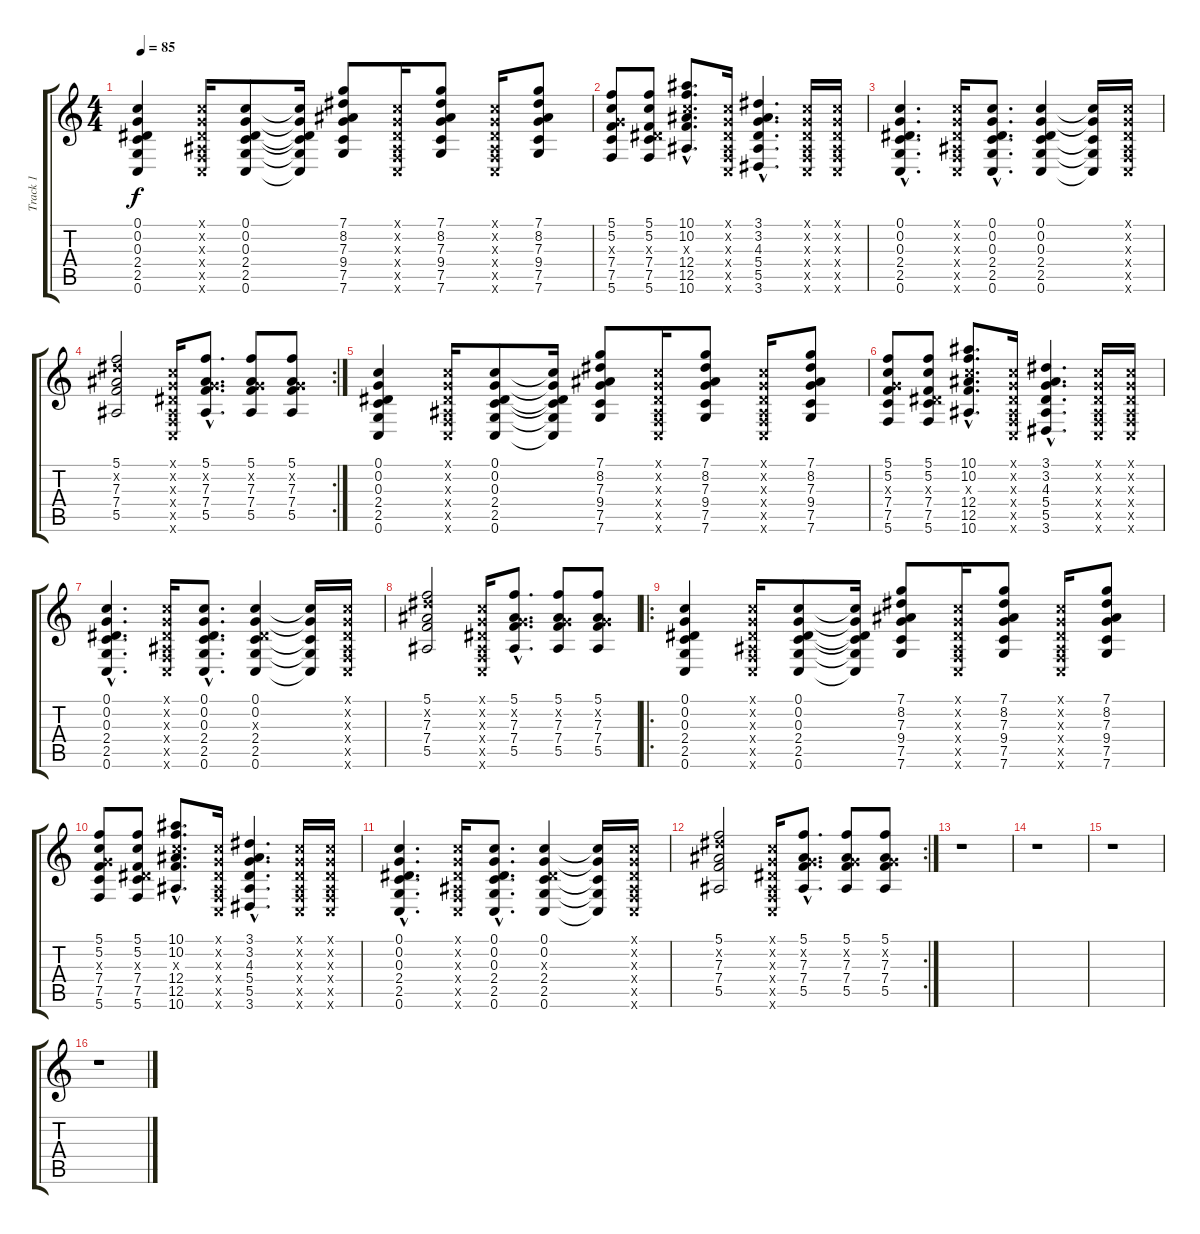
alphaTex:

\track ("Track 1" "Track 1") {instrument acousticguitarsteel}
\staff {score tabs}
\tuning (C4 G3 Eb3 Bb2 F2 C2) {hide}
\ts (4 4)
\tempo 85
\clef g2
\ks c
(0.1 0.2 0.3 2.4 2.5 0.6).4{dy f instrument acousticguitarsteel} (0.1{x} 0.2{x} 0.3{x} 0.4{x} 0.5{x} 0.6{x}).16 (0.1 0.2 0.3 2.4 2.5 0.6).8 (0.1{t} 0.2{t} 0.3{t} 2.4{t} 2.5{t} 0.6{t}).16 (7.1 8.2 7.3 9.4 7.5 7.6).8 (0.1{x} 0.2{x} 0.3{x} 0.4{x} 0.5{x} 0.6{x}).16 (7.1 8.2 7.3 9.4 7.5 7.6).8 (0.1{x} 0.2{x} 0.3{x} 0.4{x} 0.5{x} 0.6{x}).16 (7.1 8.2 7.3 9.4 7.5 7.6).8 |
(5.1 5.2 4.3{x} 7.4 7.5 5.6).8 (5.1 5.2 0.3{x} 7.4 7.5 5.6).8 (10.1{hac} 10.2{hac} 9.3{hac x} 12.4{hac} 12.5{hac} 10.6{hac}).8{d} (0.1{x} 0.2{x} 0.3{x} 0.4{x} 0.5{x} 0.6{x}).16 (3.1{hac} 3.2{hac} 4.3{hac} 5.4{hac} 5.5{hac} 3.6{hac}).4{d} (0.1{x} 0.2{x} 0.3{x} 0.4{x} 0.5{x} 0.6{x}).16 (0.1{x} 0.2{x} 0.3{x} 0.4{x} 0.5{x} 0.6{x}).16 |
(0.1{hac} 0.2{hac} 0.3{hac} 2.4{hac} 2.5{hac} 0.6{hac}).4{d} (0.1{x} 0.2{x} 0.3{x} 0.4{x} 0.5{x} 0.6{x}).16 (0.1{hac} 0.2{hac} 0.3{hac} 2.4{hac} 2.5{hac} 0.6{hac}).8{d} (0.1 0.2 0.3 2.4 2.5 0.6).4 (0.1{t} 0.2{t} 2.4{t} 2.5{t} 0.6{t}).16 (0.1{x} 0.2{x} 0.3{x} 0.4{x} 0.5{x} 0.6{x}).16 |
\rc 2
(5.1 8.2{x} 7.3 7.4 5.5).2 (0.1{x} 0.2{x} 0.3{x} 0.4{x} 0.5{x} 0.6{x}).16 (5.1{hac} 0.2{hac x} 7.3{hac} 7.4{hac} 5.5{hac}).8{d} (5.1 0.2{x} 7.3 7.4 5.5).8 (5.1 0.2{x} 7.3 7.4 5.5).8 |
(0.1 0.2 0.3 2.4 2.5 0.6).4 (0.1{x} 0.2{x} 0.3{x} 0.4{x} 0.5{x} 0.6{x}).16 (0.1 0.2 0.3 2.4 2.5 0.6).8 (0.1{t} 0.2{t} 0.3{t} 2.4{t} 2.5{t} 0.6{t}).16 (7.1 8.2 7.3 9.4 7.5 7.6).8 (0.1{x} 0.2{x} 0.3{x} 0.4{x} 0.5{x} 0.6{x}).16 (7.1 8.2 7.3 9.4 7.5 7.6).8 (0.1{x} 0.2{x} 0.3{x} 0.4{x} 0.5{x} 0.6{x}).16 (7.1 8.2 7.3 9.4 7.5 7.6).8 |
(5.1 5.2 4.3{x} 7.4 7.5 5.6).8 (5.1 5.2 0.3{x} 7.4 7.5 5.6).8 (10.1{hac} 10.2{hac} 9.3{hac x} 12.4{hac} 12.5{hac} 10.6{hac}).8{d} (0.1{x} 0.2{x} 0.3{x} 0.4{x} 0.5{x} 0.6{x}).16 (3.1{hac} 3.2{hac} 4.3{hac} 5.4{hac} 5.5{hac} 3.6{hac}).4{d} (0.1{x} 0.2{x} 0.3{x} 0.4{x} 0.5{x} 0.6{x}).16 (0.1{x} 0.2{x} 0.3{x} 0.4{x} 0.5{x} 0.6{x}).16 |
(0.1{hac} 0.2{hac} 0.3{hac} 2.4{hac} 2.5{hac} 0.6{hac}).4{d} (0.1{x} 0.2{x} 0.3{x} 0.4{x} 0.5{x} 0.6{x}).16 (0.1{hac} 0.2{hac} 0.3{hac} 2.4{hac} 2.5{hac} 0.6{hac}).8{d} (0.1 0.2 0.3{x} 2.4 2.5 0.6).4 (0.1{t} 0.2{t} 2.4{t} 2.5{t} 0.6{t}).16 (0.1{x} 0.2{x} 0.3{x} 0.4{x} 0.5{x} 0.6{x}).16 |
(5.1 8.2{x} 7.3 7.4 5.5).2 (0.1{x} 0.2{x} 0.3{x} 0.4{x} 0.5{x} 0.6{x}).16 (5.1{hac} 0.2{hac x} 7.3{hac} 7.4{hac} 5.5{hac}).8{d} (5.1 0.2{x} 7.3 7.4 5.5).8 (5.1 0.2{x} 7.3 7.4 5.5).8 |
\ro
(0.1 0.2 0.3 2.4 2.5 0.6).4 (0.1{x} 0.2{x} 0.3{x} 0.4{x} 0.5{x} 0.6{x}).16 (0.1 0.2 0.3 2.4 2.5 0.6).8 (0.1{t} 0.2{t} 0.3{t} 2.4{t} 2.5{t} 0.6{t}).16 (7.1 8.2 7.3 9.4 7.5 7.6).8 (0.1{x} 0.2{x} 0.3{x} 0.4{x} 0.5{x} 0.6{x}).16 (7.1 8.2 7.3 9.4 7.5 7.6).8 (0.1{x} 0.2{x} 0.3{x} 0.4{x} 0.5{x} 0.6{x}).16 (7.1 8.2 7.3 9.4 7.5 7.6).8 |
(5.1 5.2 4.3{x} 7.4 7.5 5.6).8 (5.1 5.2 0.3{x} 7.4 7.5 5.6).8 (10.1{hac} 10.2{hac} 9.3{hac x} 12.4{hac} 12.5{hac} 10.6{hac}).8{d} (0.1{x} 0.2{x} 0.3{x} 0.4{x} 0.5{x} 0.6{x}).16 (3.1{hac} 3.2{hac} 4.3{hac} 5.4{hac} 5.5{hac} 3.6{hac}).4{d} (0.1{x} 0.2{x} 0.3{x} 0.4{x} 0.5{x} 0.6{x}).16 (0.1{x} 0.2{x} 0.3{x} 0.4{x} 0.5{x} 0.6{x}).16 |
(0.1{hac} 0.2{hac} 0.3{hac} 2.4{hac} 2.5{hac} 0.6{hac}).4{d} (0.1{x} 0.2{x} 0.3{x} 0.4{x} 0.5{x} 0.6{x}).16 (0.1{hac} 0.2{hac} 0.3{hac} 2.4{hac} 2.5{hac} 0.6{hac}).8{d} (0.1 0.2 0.3{x} 2.4 2.5 0.6).4 (0.1{t} 0.2{t} 2.4{t} 2.5{t} 0.6{t}).16 (0.1{x} 0.2{x} 0.3{x} 0.4{x} 0.5{x} 0.6{x}).16 |
\rc 2
(5.1 8.2{x} 7.3 7.4 5.5).2 (0.1{x} 0.2{x} 0.3{x} 0.4{x} 0.5{x} 0.6{x}).16 (5.1{hac} 0.2{hac x} 7.3{hac} 7.4{hac} 5.5{hac}).8{d} (5.1 0.2{x} 7.3 7.4 5.5).8 (5.1 0.2{x} 7.3 7.4 5.5).8 |
r.1 |
r.1 |
r.1 |
r.1
